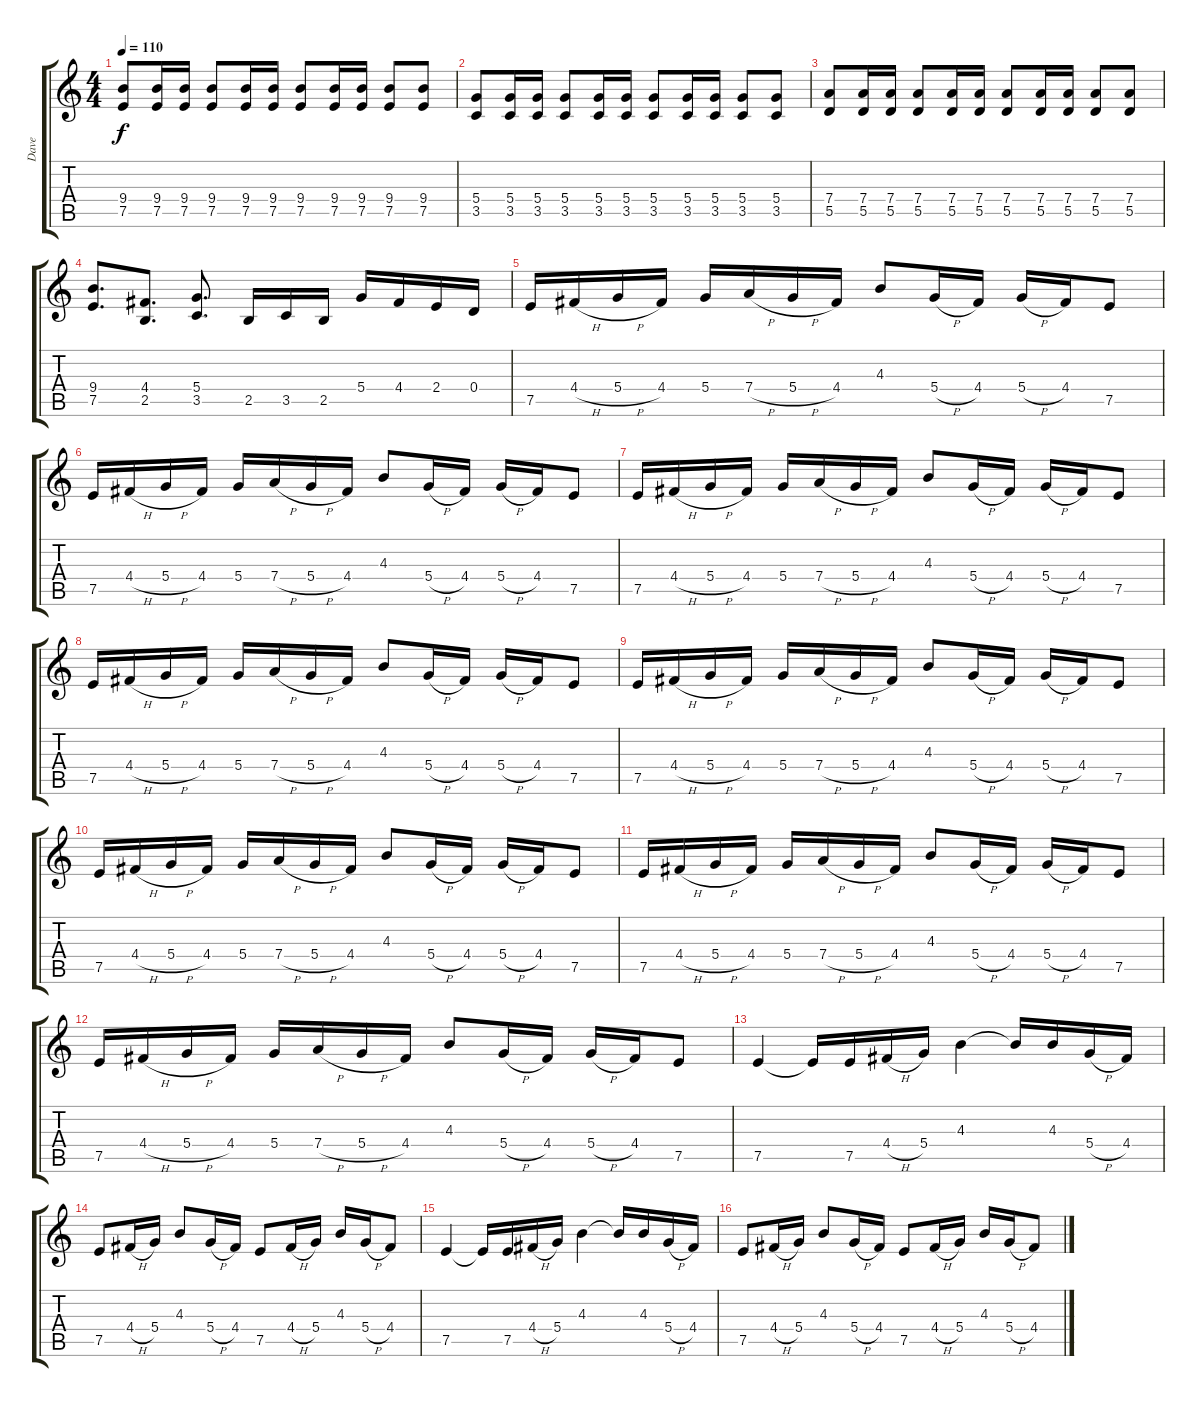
\track ("Dave" "Dave") {instrument distortionguitar}
\staff {score tabs}
\tuning (E4 B3 G3 D3 A2 E2) {hide}
\ts (4 4)
\tempo 110
\clef g2
\ks c
(9.4 7.5).8{dy f} (9.4 7.5).16 (9.4 7.5).16 (9.4 7.5).8 (9.4 7.5).16 (9.4 7.5).16 (9.4 7.5).8 (9.4 7.5).16 (9.4 7.5).16 (9.4 7.5).8 (9.4 7.5).8 |
(5.4 3.5).8 (5.4 3.5).16 (5.4 3.5).16 (5.4 3.5).8 (5.4 3.5).16 (5.4 3.5).16 (5.4 3.5).8 (5.4 3.5).16 (5.4 3.5).16 (5.4 3.5).8 (5.4 3.5).8 |
(7.4 5.5).8 (7.4 5.5).16 (7.4 5.5).16 (7.4 5.5).8 (7.4 5.5).16 (7.4 5.5).16 (7.4 5.5).8 (7.4 5.5).16 (7.4 5.5).16 (7.4 5.5).8 (7.4 5.5).8 |
(9.4 7.5).8{d} (4.4 2.5).8{d} (5.4 3.5).8{d} 2.5.16 3.5.16 2.5.16 5.4.16 4.4.16 2.4.16 0.4.16 |
7.5.16 4.4{h}.16 5.4{h}.16 4.4.16 5.4.16 7.4{h}.16 5.4{h}.16 4.4.16 4.3.8 5.4{h}.16 4.4.16 5.4{h}.16 4.4.16 7.5.8 |
7.5.16 4.4{h}.16 5.4{h}.16 4.4.16 5.4.16 7.4{h}.16 5.4{h}.16 4.4.16 4.3.8 5.4{h}.16 4.4.16 5.4{h}.16 4.4.16 7.5.8 |
7.5.16 4.4{h}.16 5.4{h}.16 4.4.16 5.4.16 7.4{h}.16 5.4{h}.16 4.4.16 4.3.8 5.4{h}.16 4.4.16 5.4{h}.16 4.4.16 7.5.8 |
7.5.16 4.4{h}.16 5.4{h}.16 4.4.16 5.4.16 7.4{h}.16 5.4{h}.16 4.4.16 4.3.8 5.4{h}.16 4.4.16 5.4{h}.16 4.4.16 7.5.8 |
7.5.16 4.4{h}.16 5.4{h}.16 4.4.16 5.4.16 7.4{h}.16 5.4{h}.16 4.4.16 4.3.8 5.4{h}.16 4.4.16 5.4{h}.16 4.4.16 7.5.8 |
7.5.16 4.4{h}.16 5.4{h}.16 4.4.16 5.4.16 7.4{h}.16 5.4{h}.16 4.4.16 4.3.8 5.4{h}.16 4.4.16 5.4{h}.16 4.4.16 7.5.8 |
7.5.16 4.4{h}.16 5.4{h}.16 4.4.16 5.4.16 7.4{h}.16 5.4{h}.16 4.4.16 4.3.8 5.4{h}.16 4.4.16 5.4{h}.16 4.4.16 7.5.8 |
7.5.16 4.4{h}.16 5.4{h}.16 4.4.16 5.4.16 7.4{h}.16 5.4{h}.16 4.4.16 4.3.8 5.4{h}.16 4.4.16 5.4{h}.16 4.4.16 7.5.8 |
7.5.4 7.5{t}.16 7.5.16 4.4{h}.16 5.4.16 4.3.4 4.3{t}.16 4.3.16 5.4{h}.16 4.4.16 |
7.5.8 4.4{h}.16 5.4.16 4.3.8 5.4{h}.16 4.4.16 7.5.8 4.4{h}.16 5.4.16 4.3.16 5.4{h}.16 4.4.8 |
7.5.4 7.5{t}.16 7.5.16 4.4{h}.16 5.4.16 4.3.4 4.3{t}.16 4.3.16 5.4{h}.16 4.4.16 |
7.5.8 4.4{h}.16 5.4.16 4.3.8 5.4{h}.16 4.4.16 7.5.8 4.4{h}.16 5.4.16 4.3.16 5.4{h}.16 4.4.8
